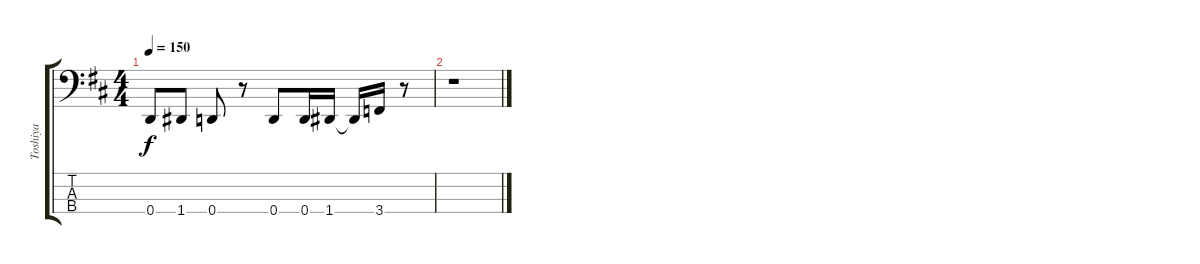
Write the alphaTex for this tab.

\track ("Toshiya" "Toshiya") {instrument electricbasspick}
\staff {score tabs}
\tuning (F2 C2 G1 D1) {hide}
\ts (4 4)
\tempo 150
\clef f4
\ks d
0.4.8{dy f} 1.4.8 0.4.8 r.8 0.4.8 0.4.16 1.4.16 1.4{t}.16 3.4.16 r.8 |
r.1
